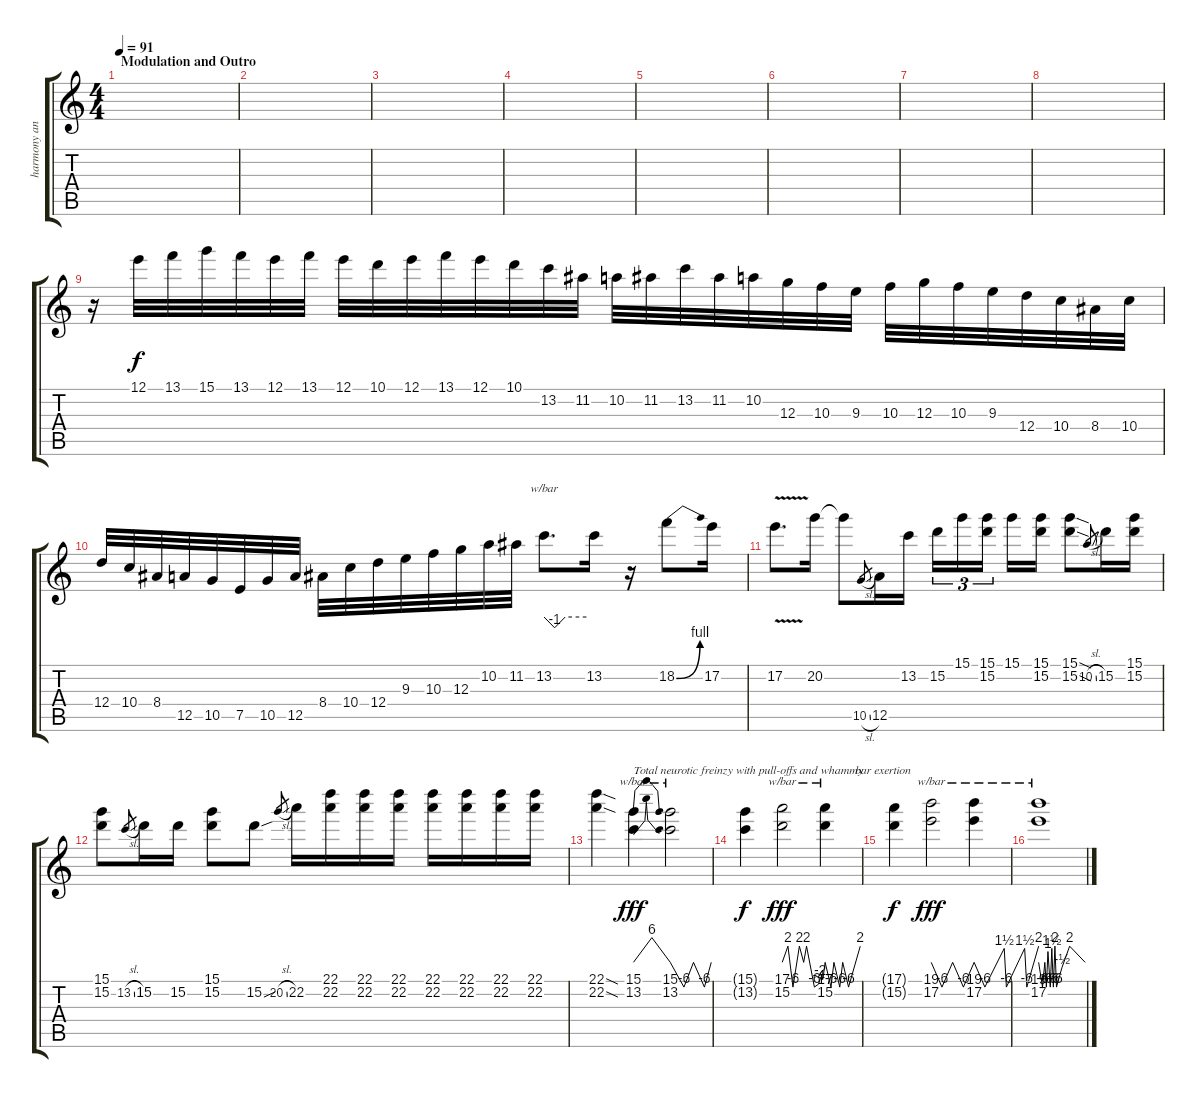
\track ("harmony and other things" "harmony an") {instrument distortionguitar}
\staff {score tabs}
\tuning (E4 B3 G3 D3 A2 E2) {hide}
\ts (4 4)
\section ("" "Modulation and Outro")
\tempo 91
\clef g2
\ks c
|
|
|
|
|
|
|
|
r.16{volume 16 instrument distortionguitar} 12.1.32 13.1.32 15.1.32 13.1.32 12.1.32 13.1.32 12.1.32 10.1.32 12.1.32 13.1.32 12.1.32 10.1.32 13.2.32 11.2.32 10.2.32 11.2.32 13.2.32 11.2.32 10.2.32 12.3.32 10.3.32 9.3.32 10.3.32 12.3.32 10.3.32 9.3.32 12.4.32 10.4.32 8.4.32 10.4.32 |
12.4.32 10.4.32 8.4.32 12.5.32 10.5.32 7.5.32 10.5.32 12.5.32 8.4.32 10.4.32 12.4.32 9.3.32 10.3.32 12.3.32 10.2.32 11.2.32 13.2.8{d tbe (custom default 0 0 15 -4 30 0 60 0)} 13.2.16 r.16 18.2{be (bend 0 0 60 4)}.8 17.2.16 |
17.2{v}.8{d} 20.2.16 20.2{t}.8 10.5{sl}.8{gr} 12.5.16 13.2.16 15.2.16{tu (3 2)} 15.1.16{tu (3 2)} (15.1 15.2).16{tu (3 2)} 15.1.16 (15.1 15.2).16 (15.1{sod} 15.2{sod}).8 10.2{sl}.8{gr} 15.2.16 (15.1 15.2).16 |
(15.1 15.2).8 13.2{sl}.8{gr} 15.2.16 15.2.16 (15.1 15.2).8 15.2{sou}.8 20.2{sl}.8{gr} 22.2.16 (22.1 22.2).16 (22.1 22.2).16 (22.1 22.2).16 (22.1 22.2).16 (22.1 22.2).16 (22.1 22.2).16 (22.1 22.2).16 |
(22.1{sod} 22.2{sod}).4 (15.1 13.2).4{tbe (dip default 0 0 35 24 60 0) txt "Total neurotic freinzy with pull-offs and whammy" dy fff} (15.1 13.2).2{tbe (custom default 0 0 20 -24 34 0 50 -24 60 0)} |
(15.1{t} 13.2{t}).4{dy f} (17.1 15.2).2{tbe (custom default 0 0 8 8 15 -24 24 8 30 0 34 8 45 -24 51 -16 53 -8 57 -8 60 0) dy fff} (17.1 15.2).4{tbe (custom default 0 0 10 -24 15 0 25 -24 30 0 40 -24 60 8) txt "          bar exertion"} |
(17.1{t} 15.2{t}).4{dy f} (19.1 17.2).2{tbe (custom default 0 0 15 -24 30 0 45 -24 60 0) dy fff} (19.1 17.2).4{tbe (custom default 0 0 10 -24 28 6 30 -24 47 6 49 -24 60 8)} |
(19.1 17.2).1{tbe (custom default 0 0 5 -24 8 0 10 -24 12 4 15 -24 17 6 19 -24 21 8 23 -24 30 -2 40 8 60 0)}
